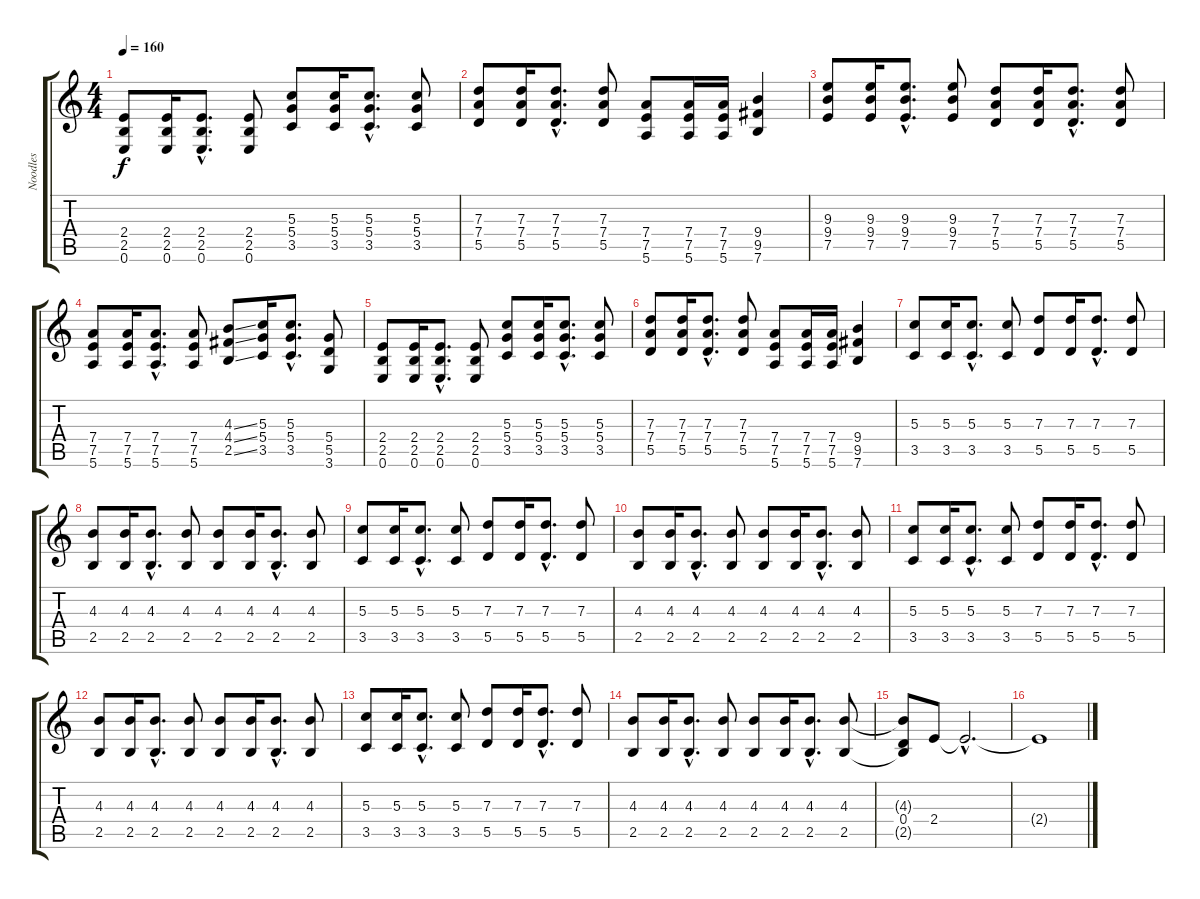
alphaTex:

\track ("Noodles" "Noodles") {instrument distortionguitar}
\staff {score tabs}
\tuning (E4 B3 G3 D3 A2 E2) {hide}
\ts (4 4)
\tempo 160
\clef g2
\ks c
(2.4 2.5 0.6).8{dy f} (2.4 2.5 0.6).16 (2.4{hac} 2.5{hac} 0.6{hac}).8{d} (2.4 2.5 0.6).8 (5.3 5.4 3.5).8 (5.3 5.4 3.5).16 (5.3{hac} 5.4{hac} 3.5{hac}).8{d} (5.3 5.4 3.5).8 |
(7.3 7.4 5.5).8 (7.3 7.4 5.5).16 (7.3{hac} 7.4{hac} 5.5{hac}).8{d} (7.3 7.4 5.5).8 (7.4 7.5 5.6).8 (7.4 7.5 5.6).16 (7.4 7.5 5.6).16 (9.4 9.5 7.6).4 |
(9.3 9.4 7.5).8 (9.3 9.4 7.5).16 (9.3{hac} 9.4{hac} 7.5{hac}).8{d} (9.3 9.4 7.5).8 (7.3 7.4 5.5).8 (7.3 7.4 5.5).16 (7.3{hac} 7.4{hac} 5.5{hac}).8{d} (7.3 7.4 5.5).8 |
(7.4 7.5 5.6).8 (7.4 7.5 5.6).16 (7.4{hac} 7.5{hac} 5.6{hac}).8{d} (7.4 7.5 5.6).8 (4.3{ss} 4.4{ss} 2.5{ss}).8 (5.3 5.4 3.5).16 (5.3{hac} 5.4{hac} 3.5{hac}).8{d} (5.4 5.5 3.6).8 |
(2.4 2.5 0.6).8 (2.4 2.5 0.6).16 (2.4{hac} 2.5{hac} 0.6{hac}).8{d} (2.4 2.5 0.6).8 (5.3 5.4 3.5).8 (5.3 5.4 3.5).16 (5.3{hac} 5.4{hac} 3.5{hac}).8{d} (5.3 5.4 3.5).8 |
(7.3 7.4 5.5).8 (7.3 7.4 5.5).16 (7.3{hac} 7.4{hac} 5.5{hac}).8{d} (7.3 7.4 5.5).8 (7.4 7.5 5.6).8 (7.4 7.5 5.6).16 (7.4 7.5 5.6).16 (9.4 9.5 7.6).4 |
(5.3 3.5).8 (5.3 3.5).16 (5.3{hac} 3.5{hac}).8{d} (5.3 3.5).8 (7.3 5.5).8 (7.3 5.5).16 (7.3{hac} 5.5{hac}).8{d} (7.3 5.5).8 |
(4.3 2.5).8 (4.3 2.5).16 (4.3{hac} 2.5{hac}).8{d} (4.3 2.5).8 (4.3 2.5).8 (4.3 2.5).16 (4.3{hac} 2.5{hac}).8{d} (4.3 2.5).8 |
(5.3 3.5).8 (5.3 3.5).16 (5.3{hac} 3.5{hac}).8{d} (5.3 3.5).8 (7.3 5.5).8 (7.3 5.5).16 (7.3{hac} 5.5{hac}).8{d} (7.3 5.5).8 |
(4.3 2.5).8 (4.3 2.5).16 (4.3{hac} 2.5{hac}).8{d} (4.3 2.5).8 (4.3 2.5).8 (4.3 2.5).16 (4.3{hac} 2.5{hac}).8{d} (4.3 2.5).8 |
(5.3 3.5).8 (5.3 3.5).16 (5.3{hac} 3.5{hac}).8{d} (5.3 3.5).8 (7.3 5.5).8 (7.3 5.5).16 (7.3{hac} 5.5{hac}).8{d} (7.3 5.5).8 |
(4.3 2.5).8 (4.3 2.5).16 (4.3{hac} 2.5{hac}).8{d} (4.3 2.5).8 (4.3 2.5).8 (4.3 2.5).16 (4.3{hac} 2.5{hac}).8{d} (4.3 2.5).8 |
(5.3 3.5).8 (5.3 3.5).16 (5.3{hac} 3.5{hac}).8{d} (5.3 3.5).8 (7.3 5.5).8 (7.3 5.5).16 (7.3{hac} 5.5{hac}).8{d} (7.3 5.5).8 |
(4.3 2.5).8 (4.3 2.5).16 (4.3{hac} 2.5{hac}).8{d} (4.3 2.5).8 (4.3 2.5).8 (4.3 2.5).16 (4.3{hac} 2.5{hac}).8{d} (4.3 2.5).8 |
(4.3{t} 0.4 2.5{t}).8 2.4.8 2.4{hac t}.2{d} |
2.4{t}.1
